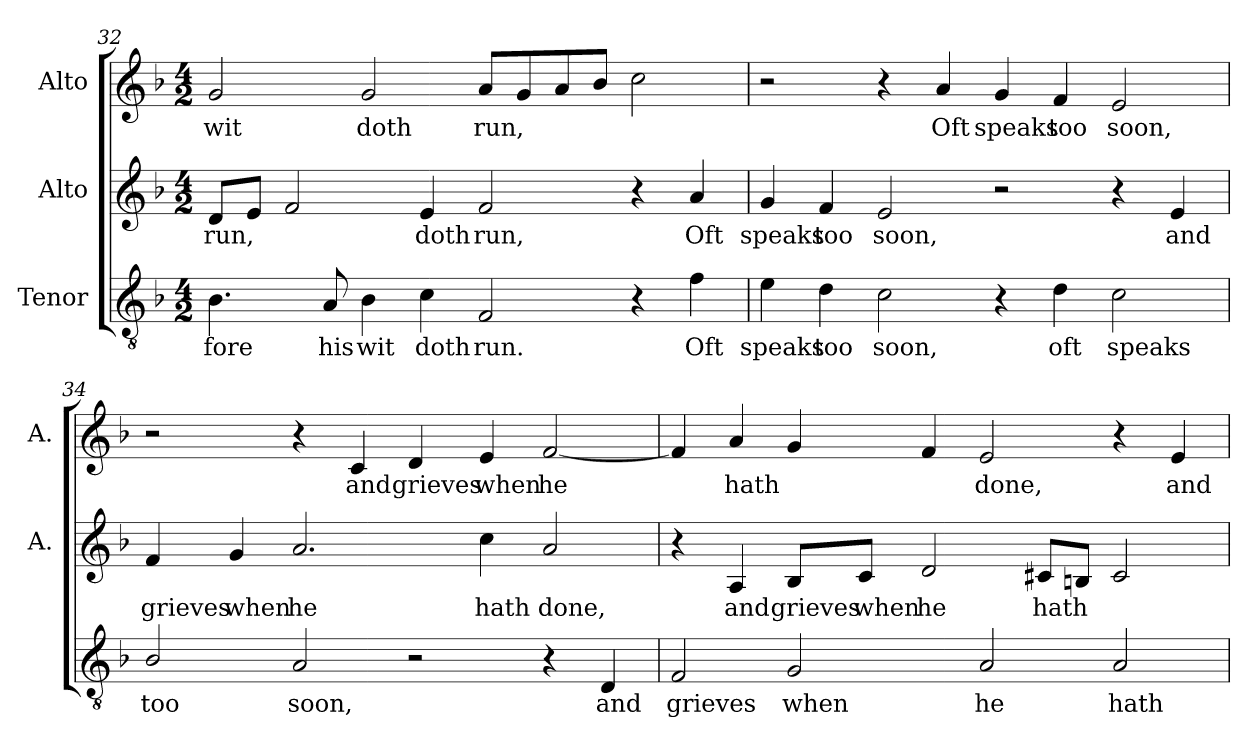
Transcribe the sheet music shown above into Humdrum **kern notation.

**kern	**text	**kern	**text	**kern	**text
*part3	*part3	*part2	*part2	*part1	*part1
*staff3	*staff3	*staff2	*staff2	*staff1	*staff1
*I"Tenor	*	*I"Alto	*	*I"Alto	*
*	*	*I'A.	*	*I'A.	*
*clefGv2	*	*clefG2	*	*clefG2	*
*ITrd7c12	*	*	*	*	*
*k[b-]	*	*k[b-]	*	*k[b-]	*
*F:	*	*F:	*	*F:	*
*M4/2	*	*M4/2	*	*M4/2	*
=32	=32	=32	=32	=32	=32
!	!LO:LY:b:color=#000000	!	!	!	!
!	!	!	!LO:LY:b:color=#000000	!	!
!	!	!	!	!	!LO:LY:b:color=#000000
4.BB-i\	-fore	8di/L	run,	2gi/	wit
.	.	8ei/J	.	.	.
.	.	2fi/	.	.	.
!	!LO:LY:b:color=#000000	!	!	!	!
8AAi/	his	.	.	.	.
!	!LO:LY:b:color=#000000	!	!	!	!
!	!	!	!	!	!LO:LY:b:color=#000000
4BB-i\	wit	.	.	2gi/	doth
!	!LO:LY:b:color=#000000	!	!	!	!
!	!	!	!LO:LY:b:color=#000000	!	!
4Ci\	doth	4ei/	doth	.	.
!	!LO:LY:b:color=#000000	!	!	!	!
!	!	!	!LO:LY:b:color=#000000	!	!
!	!	!	!	!	!LO:LY:b:color=#000000
2FFi/	run.	2fi/	run,	8ai/L	run,
.	.	.	.	8gi/	.
.	.	.	.	8ai/	.
.	.	.	.	8b-i/J	.
4r	.	4r	.	2cci\	.
!	!LO:LY:b:color=#000000	!	!	!	!
!	!	!	!LO:LY:b:color=#000000	!	!
4Fi\	Oft	4ai/	Oft	.	.
!!LO:LB:g=z
=33	=33	=33	=33	=33	=33
!	!LO:LY:b:color=#000000	!	!	!	!
!	!	!	!LO:LY:b:color=#000000	!	!
4Ei\	speaks	4gi/	speaks	2r	.
!	!LO:LY:b:color=#000000	!	!	!	!
!	!	!	!LO:LY:b:color=#000000	!	!
4Di\	too	4fi/	too	.	.
!	!LO:LY:b:color=#000000	!	!	!	!
!	!	!	!LO:LY:b:color=#000000	!	!
2Ci\	soon,	2ei/	soon,	4r	.
!	!	!	!	!	!LO:LY:b:color=#000000
.	.	.	.	4ai/	Oft
!	!	!	!	!	!LO:LY:b:color=#000000
4r	.	2r	.	4gi/	speaks
!	!LO:LY:b:color=#000000	!	!	!	!
!	!	!	!	!	!LO:LY:b:color=#000000
4Di\	oft	.	.	4fi/	too
!	!LO:LY:b:color=#000000	!	!	!	!
!	!	!	!	!	!LO:LY:b:color=#000000
2Ci\	speaks	4r	.	2ei/	soon,
!	!	!	!LO:LY:b:color=#000000	!	!
.	.	4ei/	and	.	.
=34	=34	=34	=34	=34	=34
!	!LO:LY:b:color=#000000	!	!	!	!
!	!	!	!LO:LY:b:color=#000000	!	!
2BB-i/	too	4fi/	grieves	2r	.
!	!	!	!LO:LY:b:color=#000000	!	!
.	.	4gi/	when	.	.
!	!LO:LY:b:color=#000000	!	!	!	!
!	!	!	!LO:LY:b:color=#000000	!	!
2AAi/	soon,	2.ai/	he	4r	.
!	!	!	!	!	!LO:LY:b:color=#000000
.	.	.	.	4ci/	and
!	!	!	!	!	!LO:LY:b:color=#000000
2r	.	.	.	4di/	grieves
!	!	!	!LO:LY:b:color=#000000	!	!
!	!	!	!	!	!LO:LY:b:color=#000000
.	.	4cci\	hath	4ei/	when
!	!	!	!LO:LY:b:color=#000000	!	!
!	!	!	!	!	!LO:LY:b:color=#000000
4r	.	2ai/	done,	[2fi/	he
!	!LO:LY:b:color=#000000	!	!	!	!
4DDi/	and	.	.	.	.
=35	=35	=35	=35	=35	=35
!	!LO:LY:b:color=#000000	!	!	!	!
2FFi/	grieves	4r	.	4fi/]	.
!	!	!	!LO:LY:b:color=#000000	!	!
!	!	!	!	!	!LO:LY:b:color=#000000
.	.	4Ai/	and	4ai/	hath
!	!LO:LY:b:color=#000000	!	!	!	!
!	!	!	!LO:LY:b:color=#000000	!	!
2GGi/	when	8B-i/L	grieves	4gi/	.
!	!	!	!LO:LY:b:color=#000000	!	!
.	.	8ci/J	when	.	.
!	!	!	!LO:LY:b:color=#000000	!	!
.	.	2di/	he	4fi/	.
!	!LO:LY:b:color=#000000	!	!	!	!
!	!	!	!	!	!LO:LY:b:color=#000000
2AAi/	he	.	.	2ei/	done,
!	!	!	!LO:LY:b:color=#000000	!	!
.	.	8c#Xi/L	hath	.	.
.	.	8Bni/J	.	.	.
!	!LO:LY:b:color=#000000	!	!	!	!
2AAi/	hath	2c#i/	.	4r	.
!	!	!	!	!	!LO:LY:b:color=#000000
.	.	.	.	4ei/	and
=	=	=	=	=	=
*-	*-	*-	*-	*-	*-
